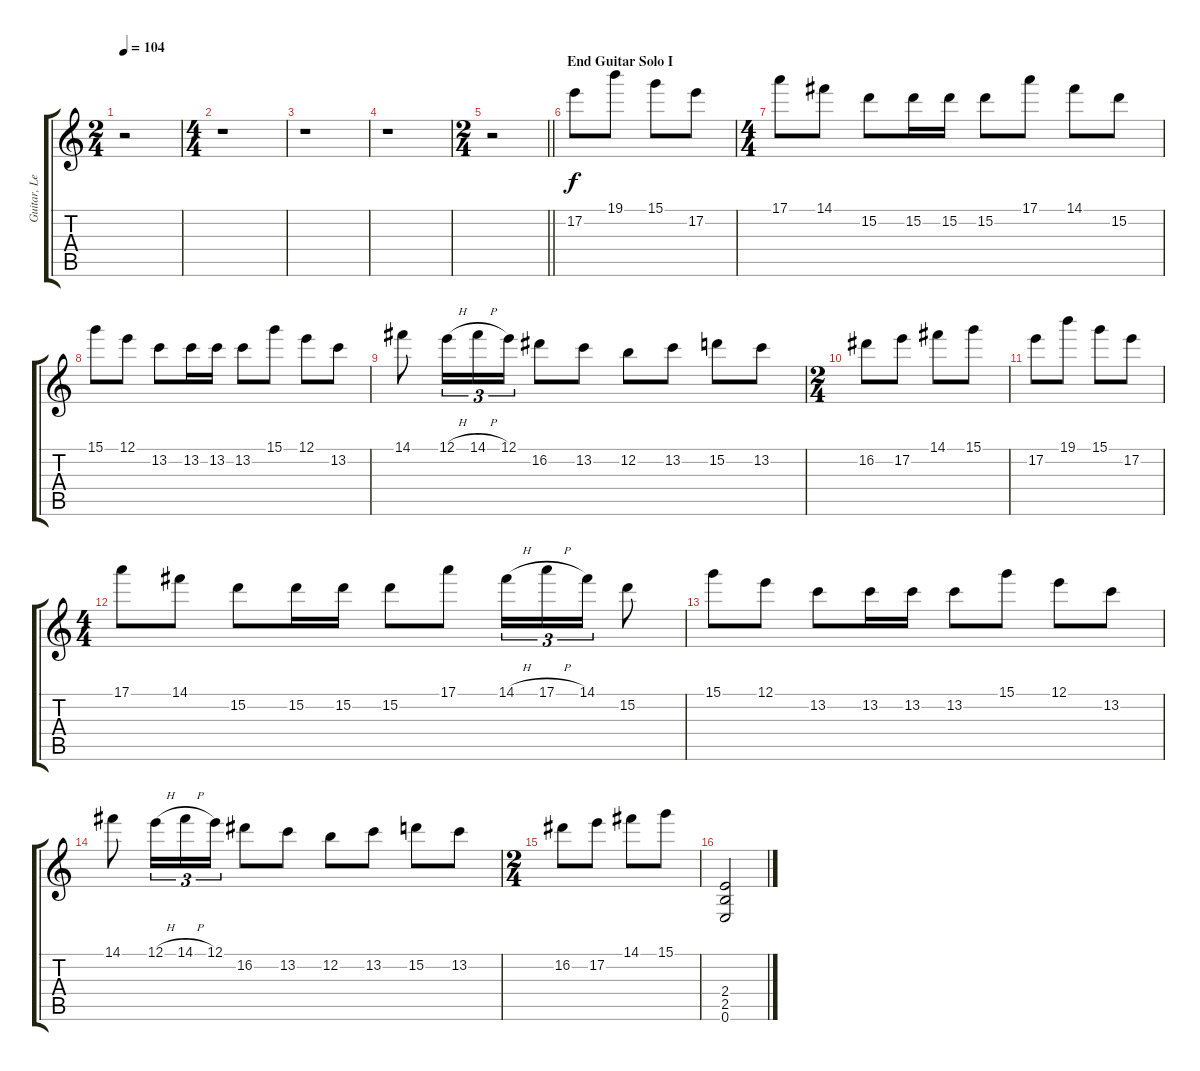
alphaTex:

\track ("Guitar, Lead (Hammet)" "Guitar, Le") {instrument distortionguitar}
\staff {score tabs}
\tuning (E4 B3 G3 D3 A2 E2) {hide}
\ts (2 4)
\tempo 104
\clef g2
\ks c
r.2{dy f} |
\ts (4 4)
r.1 |
r.1 |
r.1 |
\ts (2 4)
\barLineRight lightlight
r.2 |
\section ("" "End Guitar Solo I")
17.2.8{volume 11 balance 8} 19.1.8 15.1.8 17.2.8 |
\ts (4 4)
17.1.8 14.1.8 15.2.8 15.2.16 15.2.16 15.2.8 17.1.8 14.1.8 15.2.8 |
15.1.8 12.1.8 13.2.8 13.2.16 13.2.16 13.2.8 15.1.8 12.1.8 13.2.8 |
14.1.8 12.1{h}.16{tu (3 2)} 14.1{h}.16{tu (3 2)} 12.1.16{tu (3 2)} 16.2.8 13.2.8 12.2.8 13.2.8 15.2.8 13.2.8 |
\ts (2 4)
16.2.8 17.2.8 14.1.8 15.1.8 |
17.2.8{balance 8} 19.1.8 15.1.8 17.2.8 |
\ts (4 4)
17.1.8 14.1.8 15.2.8 15.2.16 15.2.16 15.2.8 17.1.8 14.1{h}.16{tu (3 2)} 17.1{h}.16{tu (3 2)} 14.1.16{tu (3 2)} 15.2.8 |
15.1.8 12.1.8 13.2.8 13.2.16 13.2.16 13.2.8 15.1.8 12.1.8 13.2.8 |
14.1.8 12.1{h}.16{tu (3 2)} 14.1{h}.16{tu (3 2)} 12.1.16{tu (3 2)} 16.2.8 13.2.8 12.2.8 13.2.8 15.2.8 13.2.8 |
\ts (2 4)
16.2.8 17.2.8 14.1.8 15.1.8 |
(2.4 2.5 0.6).2{balance 11}
